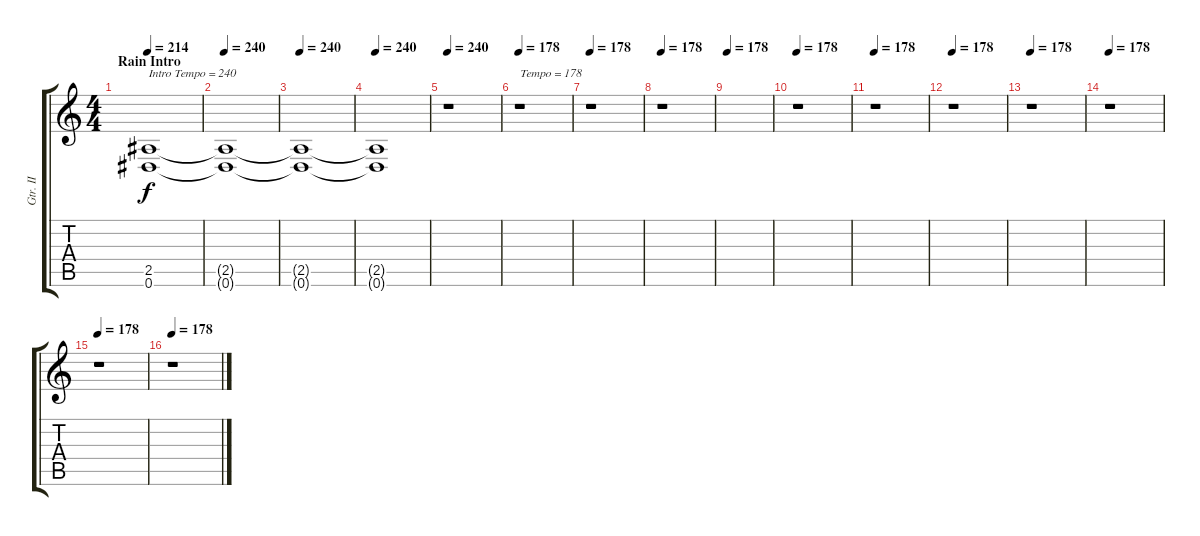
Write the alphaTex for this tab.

\track ("Gtr. II" "Gtr. II") {instrument overdrivenguitar}
\staff {score tabs}
\tuning (Eb4 Bb3 Gb3 Db3 Ab2 Eb2) {hide}
\ts (4 4)
\section ("" "Rain Intro")
\tempo 214
\tempo 240
\tempo 214
\clef g2
\ks c
(2.5 0.6).1{txt "Intro Tempo = 240" dy f instrument overdrivenguitar} |
\tempo 240
(2.5{t} 0.6{t}).1 |
\tempo 240
(2.5{t} 0.6{t}).1{volume 9} |
\tempo 240
(2.5{t} 0.6{t}).1{volume 2} |
\tempo 240
r.1{volume 15} |
\tempo 178
r.1{txt "Tempo = 178"} |
\tempo 178
r.1 |
\tempo 178
r.1 |
\tempo 178
|
\tempo 178
r.1 |
\tempo 178
r.1 |
\tempo 178
r.1 |
\tempo 178
r.1 |
\tempo 178
r.1 |
\tempo 178
r.1 |
\tempo 178
r.1
